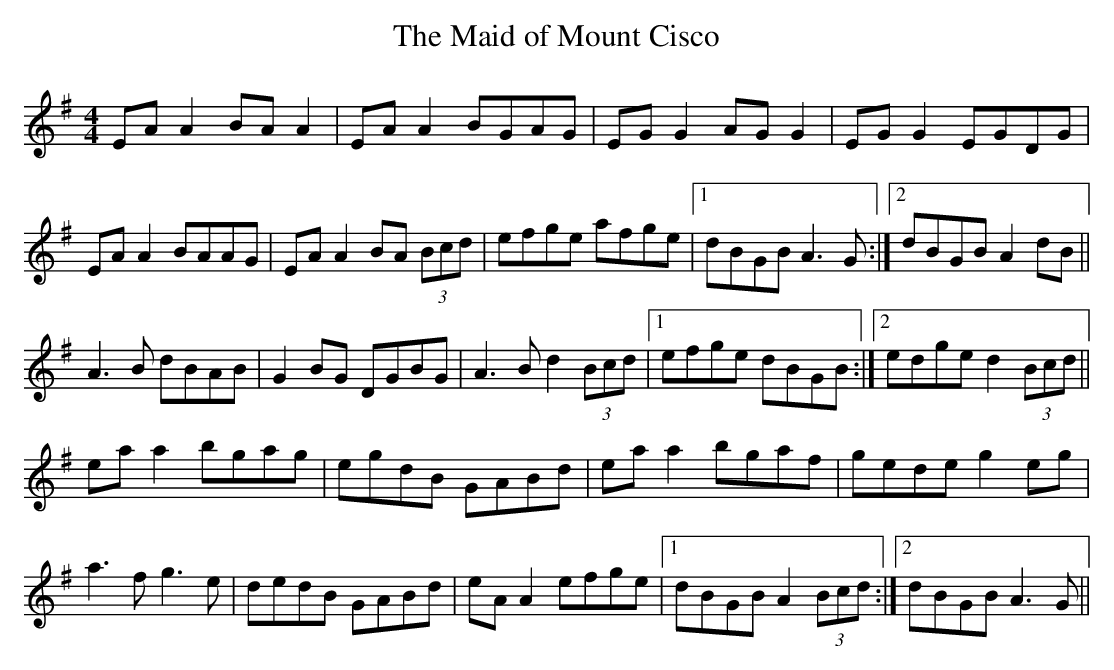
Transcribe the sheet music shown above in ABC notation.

X:1
T:The Maid of Mount Cisco
M:4/4
L:1/8
K:ADor
EA A2 BA A2|EA A2 BGAG|EG G2 AG G2|EG G2 EGDG|
EA A2 BAAG|EA A2 BA (3Bcd|efge afge|1 dBGB  A3G:|2 dBGB A2dB||
A3 B dBAB|G2 BG DGBG|A3B d2 (3Bcd|1 efge dBGB:|2 edge d2 (3Bcd||
ea a2 bgag|egdB GABd|ea a2 bgaf|gede g2eg|
a3f g3e|dedB GABd|eA A2 efge|1 dBGB A2 (3Bcd:|2 dBGB A3G||
